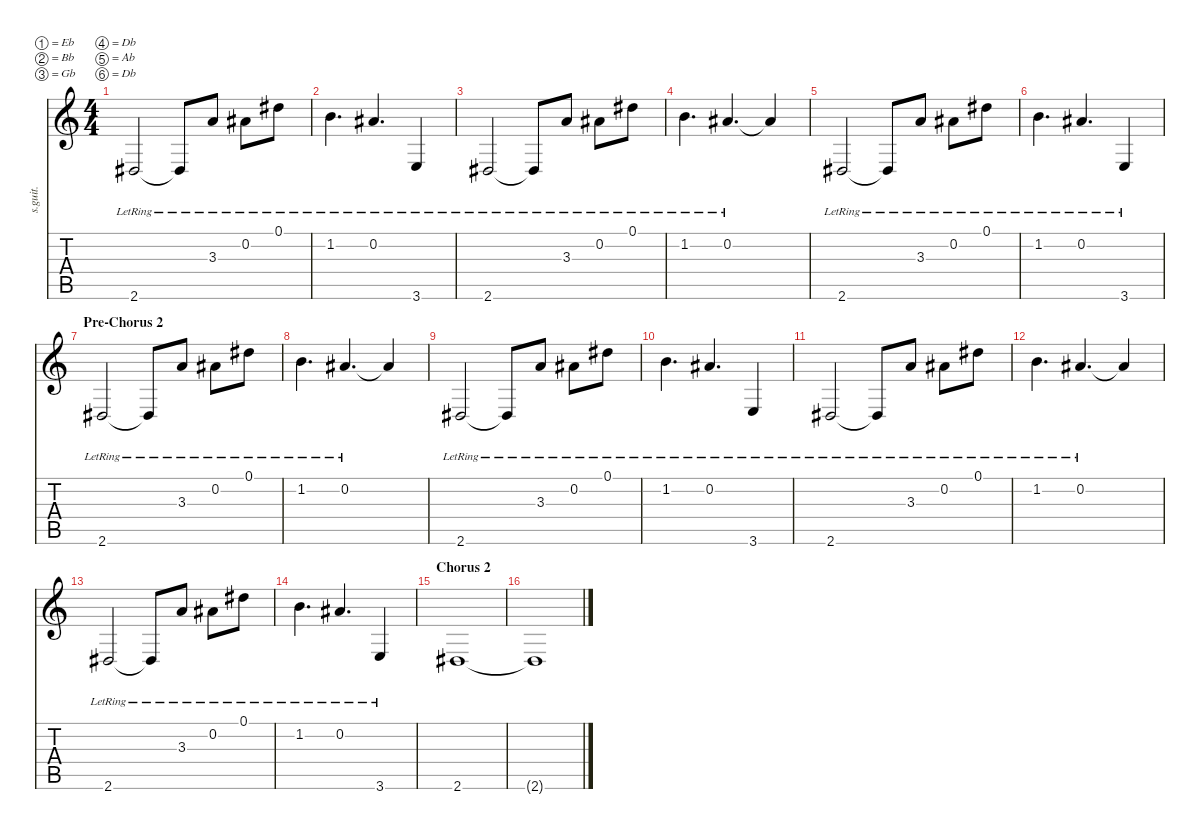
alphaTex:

\defaultSystemsLayout 4
\hideDynamics
\bracketExtendMode nobrackets
\track ("Extra Guitar" "s.guit.") {instrument distortionguitar}
\staff {score tabs}
\tuning (Eb4 Bb3 Gb3 Db3 Ab2 Db2)
\ts (4 4)
\tempo (90 hide)
\clef g2
\ks c
2.6{lr acc #}.2{lyrics (0 "") lyrics (1 "") lyrics (2 "") lyrics (3 "") lyrics (4 "") dy ff} 2.6{lr t acc #}.8{lyrics (0 "") lyrics (1 "") lyrics (2 "") lyrics (3 "") lyrics (4 "")} 3.3{lr}.8{lyrics (0 "") lyrics (1 "") lyrics (2 "") lyrics (3 "") lyrics (4 "")} 0.2{lr acc #}.8{lyrics (0 "") lyrics (1 "") lyrics (2 "") lyrics (3 "") lyrics (4 "")} 0.1{lr acc #}.8{lyrics (0 "") lyrics (1 "") lyrics (2 "") lyrics (3 "") lyrics (4 "")} |
1.2{lr}.4{d lyrics (0 "") lyrics (1 "") lyrics (2 "") lyrics (3 "") lyrics (4 "")} 0.2{lr acc #}.4{d lyrics (0 "") lyrics (1 "") lyrics (2 "") lyrics (3 "") lyrics (4 "")} 3.6{lr}.4{lyrics (0 "") lyrics (1 "") lyrics (2 "") lyrics (3 "") lyrics (4 "")} |
2.6{lr acc #}.2{lyrics (0 "") lyrics (1 "") lyrics (2 "") lyrics (3 "") lyrics (4 "")} 2.6{lr t acc #}.8{lyrics (0 "") lyrics (1 "") lyrics (2 "") lyrics (3 "") lyrics (4 "")} 3.3{lr}.8{lyrics (0 "") lyrics (1 "") lyrics (2 "") lyrics (3 "") lyrics (4 "")} 0.2{lr acc #}.8{lyrics (0 "") lyrics (1 "") lyrics (2 "") lyrics (3 "") lyrics (4 "")} 0.1{lr acc #}.8{lyrics (0 "") lyrics (1 "") lyrics (2 "") lyrics (3 "") lyrics (4 "")} |
1.2{lr}.4{d lyrics (0 "") lyrics (1 "") lyrics (2 "") lyrics (3 "") lyrics (4 "")} 0.2{lr acc #}.4{d lyrics (0 "") lyrics (1 "") lyrics (2 "") lyrics (3 "") lyrics (4 "")} 0.2{t acc #}.4{lyrics (0 "") lyrics (1 "") lyrics (2 "") lyrics (3 "") lyrics (4 "")} |
2.6{lr acc #}.2{lyrics (0 "") lyrics (1 "") lyrics (2 "") lyrics (3 "") lyrics (4 "")} 2.6{lr t acc #}.8{lyrics (0 "") lyrics (1 "") lyrics (2 "") lyrics (3 "") lyrics (4 "")} 3.3{lr}.8{lyrics (0 "") lyrics (1 "") lyrics (2 "") lyrics (3 "") lyrics (4 "")} 0.2{lr acc #}.8{lyrics (0 "") lyrics (1 "") lyrics (2 "") lyrics (3 "") lyrics (4 "")} 0.1{lr acc #}.8{lyrics (0 "") lyrics (1 "") lyrics (2 "") lyrics (3 "") lyrics (4 "")} |
1.2{lr}.4{d lyrics (0 "") lyrics (1 "") lyrics (2 "") lyrics (3 "") lyrics (4 "")} 0.2{lr acc #}.4{d lyrics (0 "") lyrics (1 "") lyrics (2 "") lyrics (3 "") lyrics (4 "")} 3.6{lr}.4{lyrics (0 "") lyrics (1 "") lyrics (2 "") lyrics (3 "") lyrics (4 "")} |
\section ("" "Pre-Chorus 2")
2.6{lr acc #}.2{lyrics (0 "") lyrics (1 "") lyrics (2 "") lyrics (3 "") lyrics (4 "")} 2.6{lr t acc #}.8{lyrics (0 "") lyrics (1 "") lyrics (2 "") lyrics (3 "") lyrics (4 "")} 3.3{lr}.8{lyrics (0 "") lyrics (1 "") lyrics (2 "") lyrics (3 "") lyrics (4 "")} 0.2{lr acc #}.8{lyrics (0 "") lyrics (1 "") lyrics (2 "") lyrics (3 "") lyrics (4 "")} 0.1{lr acc #}.8{lyrics (0 "") lyrics (1 "") lyrics (2 "") lyrics (3 "") lyrics (4 "")} |
1.2{lr}.4{d lyrics (0 "") lyrics (1 "") lyrics (2 "") lyrics (3 "") lyrics (4 "")} 0.2{lr acc #}.4{d lyrics (0 "") lyrics (1 "") lyrics (2 "") lyrics (3 "") lyrics (4 "")} 0.2{t acc #}.4{lyrics (0 "") lyrics (1 "") lyrics (2 "") lyrics (3 "") lyrics (4 "")} |
2.6{lr acc #}.2{lyrics (0 "") lyrics (1 "") lyrics (2 "") lyrics (3 "") lyrics (4 "")} 2.6{lr t acc #}.8{lyrics (0 "") lyrics (1 "") lyrics (2 "") lyrics (3 "") lyrics (4 "")} 3.3{lr}.8{lyrics (0 "") lyrics (1 "") lyrics (2 "") lyrics (3 "") lyrics (4 "")} 0.2{lr acc #}.8{lyrics (0 "") lyrics (1 "") lyrics (2 "") lyrics (3 "") lyrics (4 "")} 0.1{lr acc #}.8{lyrics (0 "") lyrics (1 "") lyrics (2 "") lyrics (3 "") lyrics (4 "")} |
1.2{lr}.4{d lyrics (0 "") lyrics (1 "") lyrics (2 "") lyrics (3 "") lyrics (4 "")} 0.2{lr acc #}.4{d lyrics (0 "") lyrics (1 "") lyrics (2 "") lyrics (3 "") lyrics (4 "")} 3.6{lr}.4{lyrics (0 "") lyrics (1 "") lyrics (2 "") lyrics (3 "") lyrics (4 "")} |
2.6{lr acc #}.2{lyrics (0 "") lyrics (1 "") lyrics (2 "") lyrics (3 "") lyrics (4 "")} 2.6{lr t acc #}.8{lyrics (0 "") lyrics (1 "") lyrics (2 "") lyrics (3 "") lyrics (4 "")} 3.3{lr}.8{lyrics (0 "") lyrics (1 "") lyrics (2 "") lyrics (3 "") lyrics (4 "")} 0.2{lr acc #}.8{lyrics (0 "") lyrics (1 "") lyrics (2 "") lyrics (3 "") lyrics (4 "")} 0.1{lr acc #}.8{lyrics (0 "") lyrics (1 "") lyrics (2 "") lyrics (3 "") lyrics (4 "")} |
1.2{lr}.4{d lyrics (0 "") lyrics (1 "") lyrics (2 "") lyrics (3 "") lyrics (4 "")} 0.2{lr acc #}.4{d lyrics (0 "") lyrics (1 "") lyrics (2 "") lyrics (3 "") lyrics (4 "")} 0.2{t acc #}.4{lyrics (0 "") lyrics (1 "") lyrics (2 "") lyrics (3 "") lyrics (4 "")} |
2.6{lr acc #}.2{lyrics (0 "") lyrics (1 "") lyrics (2 "") lyrics (3 "") lyrics (4 "")} 2.6{lr t acc #}.8{lyrics (0 "") lyrics (1 "") lyrics (2 "") lyrics (3 "") lyrics (4 "")} 3.3{lr}.8{lyrics (0 "") lyrics (1 "") lyrics (2 "") lyrics (3 "") lyrics (4 "")} 0.2{lr acc #}.8{lyrics (0 "") lyrics (1 "") lyrics (2 "") lyrics (3 "") lyrics (4 "")} 0.1{lr acc #}.8{lyrics (0 "") lyrics (1 "") lyrics (2 "") lyrics (3 "") lyrics (4 "")} |
1.2{lr}.4{d lyrics (0 "") lyrics (1 "") lyrics (2 "") lyrics (3 "") lyrics (4 "")} 0.2{lr acc #}.4{d lyrics (0 "") lyrics (1 "") lyrics (2 "") lyrics (3 "") lyrics (4 "")} 3.6{lr}.4{lyrics (0 "") lyrics (1 "") lyrics (2 "") lyrics (3 "") lyrics (4 "")} |
\section ("" "Chorus 2")
2.6{acc #}.1{lyrics (0 "") lyrics (1 "") lyrics (2 "") lyrics (3 "") lyrics (4 "")} |
2.6{t acc #}.1{lyrics (0 "") lyrics (1 "") lyrics (2 "") lyrics (3 "") lyrics (4 "")}
